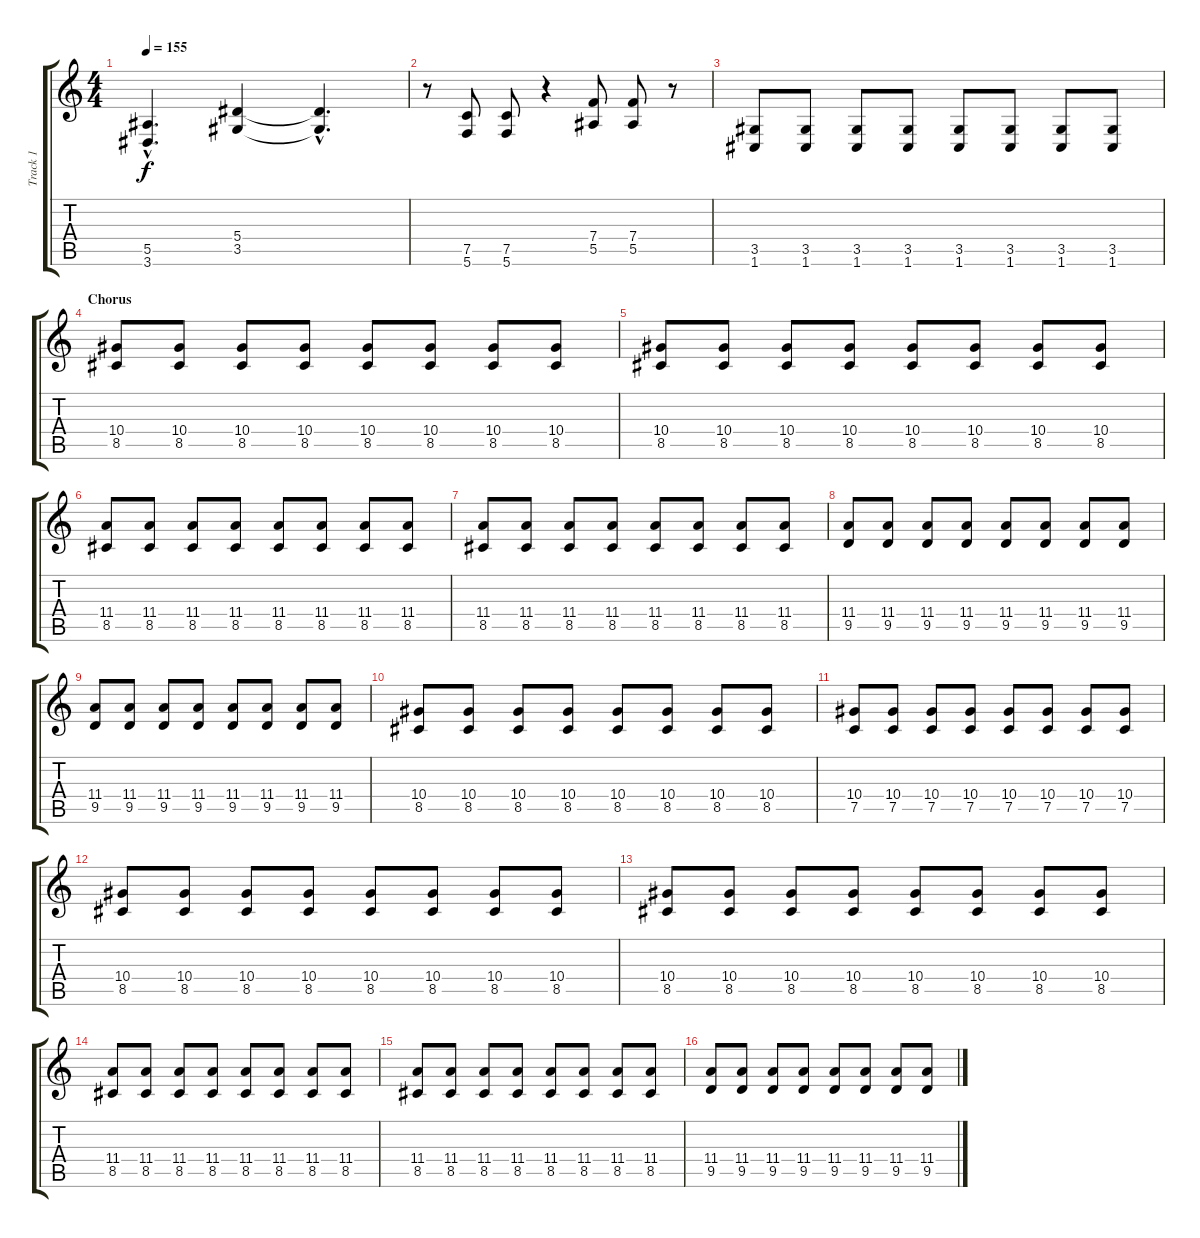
\track ("Track 1" "Track 1") {instrument distortionguitar}
\staff {score tabs}
\tuning (C4 G3 Eb3 Bb2 F2 C2) {hide}
\ts (4 4)
\tempo 155
\clef g2
\ks c
(5.5{hac} 3.6{hac}).4{d dy f} (5.4 3.5).4 (5.4{hac t} 3.5{hac t}).4{d} |
r.8 (7.5 5.6).8 (7.5 5.6).8 r.4 (7.4 5.5).8 (7.4 5.5).8 r.8 |
(3.5 1.6).8 (3.5 1.6).8 (3.5 1.6).8 (3.5 1.6).8 (3.5 1.6).8 (3.5 1.6).8 (3.5 1.6).8 (3.5 1.6).8 |
\section ("" "Chorus")
(10.4 8.5).8 (10.4 8.5).8 (10.4 8.5).8 (10.4 8.5).8 (10.4 8.5).8 (10.4 8.5).8 (10.4 8.5).8 (10.4 8.5).8 |
(10.4 8.5).8 (10.4 8.5).8 (10.4 8.5).8 (10.4 8.5).8 (10.4 8.5).8 (10.4 8.5).8 (10.4 8.5).8 (10.4 8.5).8 |
(11.4 8.5).8 (11.4 8.5).8 (11.4 8.5).8 (11.4 8.5).8 (11.4 8.5).8 (11.4 8.5).8 (11.4 8.5).8 (11.4 8.5).8 |
(11.4 8.5).8 (11.4 8.5).8 (11.4 8.5).8 (11.4 8.5).8 (11.4 8.5).8 (11.4 8.5).8 (11.4 8.5).8 (11.4 8.5).8 |
(11.4 9.5).8 (11.4 9.5).8 (11.4 9.5).8 (11.4 9.5).8 (11.4 9.5).8 (11.4 9.5).8 (11.4 9.5).8 (11.4 9.5).8 |
(11.4 9.5).8 (11.4 9.5).8 (11.4 9.5).8 (11.4 9.5).8 (11.4 9.5).8 (11.4 9.5).8 (11.4 9.5).8 (11.4 9.5).8 |
(10.4 8.5).8 (10.4 8.5).8 (10.4 8.5).8 (10.4 8.5).8 (10.4 8.5).8 (10.4 8.5).8 (10.4 8.5).8 (10.4 8.5).8 |
(10.4 7.5).8 (10.4 7.5).8 (10.4 7.5).8 (10.4 7.5).8 (10.4 7.5).8 (10.4 7.5).8 (10.4 7.5).8 (10.4 7.5).8 |
(10.4 8.5).8 (10.4 8.5).8 (10.4 8.5).8 (10.4 8.5).8 (10.4 8.5).8 (10.4 8.5).8 (10.4 8.5).8 (10.4 8.5).8 |
(10.4 8.5).8 (10.4 8.5).8 (10.4 8.5).8 (10.4 8.5).8 (10.4 8.5).8 (10.4 8.5).8 (10.4 8.5).8 (10.4 8.5).8 |
(11.4 8.5).8 (11.4 8.5).8 (11.4 8.5).8 (11.4 8.5).8 (11.4 8.5).8 (11.4 8.5).8 (11.4 8.5).8 (11.4 8.5).8 |
(11.4 8.5).8 (11.4 8.5).8 (11.4 8.5).8 (11.4 8.5).8 (11.4 8.5).8 (11.4 8.5).8 (11.4 8.5).8 (11.4 8.5).8 |
(11.4 9.5).8 (11.4 9.5).8 (11.4 9.5).8 (11.4 9.5).8 (11.4 9.5).8 (11.4 9.5).8 (11.4 9.5).8 (11.4 9.5).8
